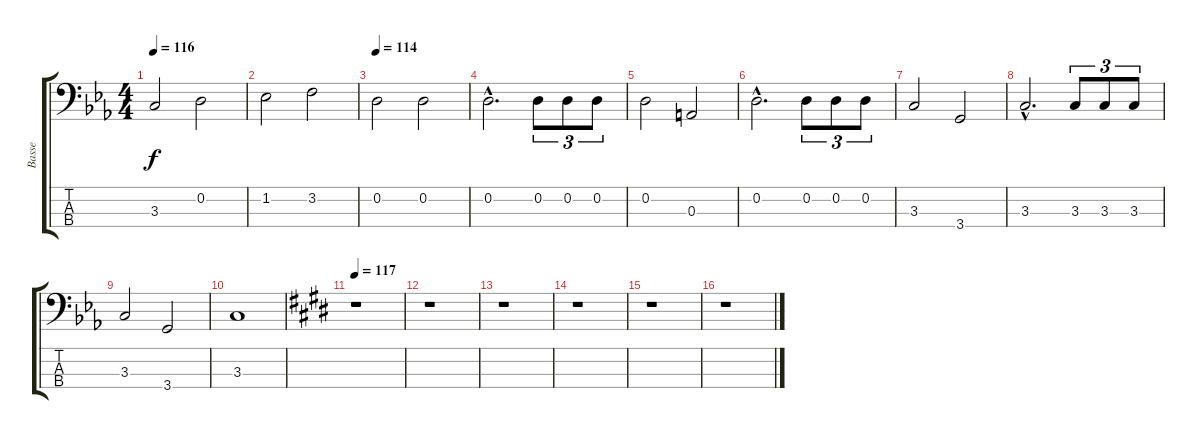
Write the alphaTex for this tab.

\track ("Basse" "Basse") {instrument electricbasspick}
\staff {score tabs}
\tuning (G2 D2 A1 E1) {hide}
\ts (4 4)
\tempo 116
\clef f4
\ks eb
3.3.2{dy f} 0.2.2 |
1.2.2 3.2.2 |
\tempo 114
0.2.2 0.2.2 |
0.2{hac}.2{d} 0.2.8{tu (3 2)} 0.2.8{tu (3 2)} 0.2.8{tu (3 2)} |
0.2.2 0.3.2 |
0.2{hac}.2{d} 0.2.8{tu (3 2)} 0.2.8{tu (3 2)} 0.2.8{tu (3 2)} |
3.3.2 3.4.2 |
3.3{hac}.2{d} 3.3.8{tu (3 2)} 3.3.8{tu (3 2)} 3.3.8{tu (3 2)} |
3.3.2 3.4.2 |
3.3.1 |
\tempo 117
\ks e
r.1 |
r.1 |
r.1 |
r.1 |
r.1 |
r.1
